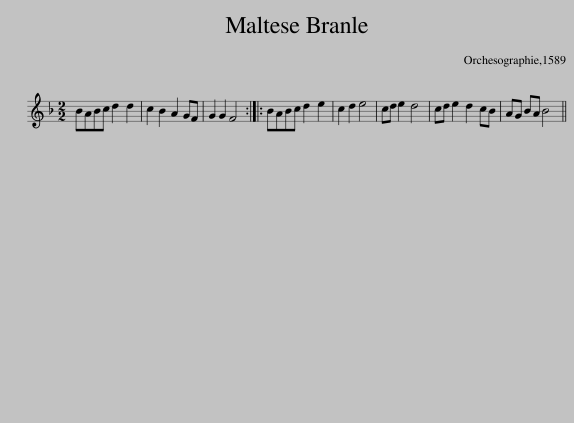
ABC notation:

X:1
L:1/8
M:2/2
I:linebreak $
K:F
V:1 treble
V:1
 BABc d2 d2 | c2 B2 A2 GF | G2 G2 F4 :: BABc d2 e2 | c2 d2 e4 | %5
 cd e2 d4 | cd e2 d2 cB | AG BA B4 || %8
